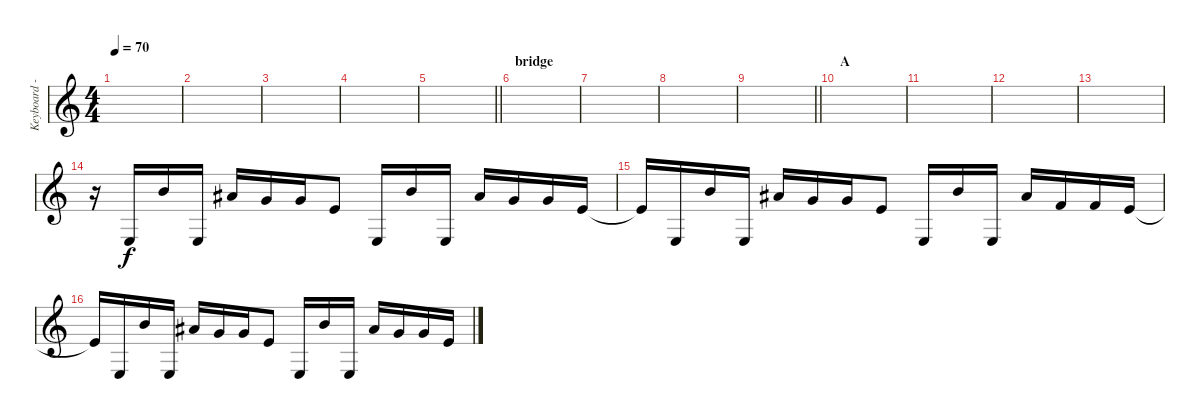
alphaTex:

\track ("Keyboard - Lead C" "Keyboard -") {instrument lead1square}
\staff {score}
\tuning (E4 B3 G3 D3 A2 E2) {hide}
\ts (4 4)
\tempo 70
\clef g2
\ks c
|
|
|
|
\barLineRight lightlight
|
\section ("" "bridge")
|
|
|
\barLineRight lightlight
|
\section ("" "A")
|
|
|
|
r.16 2.4.16 7.1.16 2.4.16 6.1.16 3.1.16 3.1.16 0.1.8 2.4.16 7.1.16 2.4.16 6.1.16 3.1.16 3.1.16 0.1.16 |
0.1{t}.16 2.4.16 7.1.16 2.4.16 6.1.16 3.1.16 3.1.16 0.1.8 2.4.16 7.1.16 2.4.16 6.1.16 1.1.16 1.1.16 0.1.16 |
0.1{t}.16 2.4.16 7.1.16 2.4.16 6.1.16 3.1.16 3.1.16 0.1.8 2.4.16 7.1.16 2.4.16 6.1.16 3.1.16 3.1.16 0.1.16
